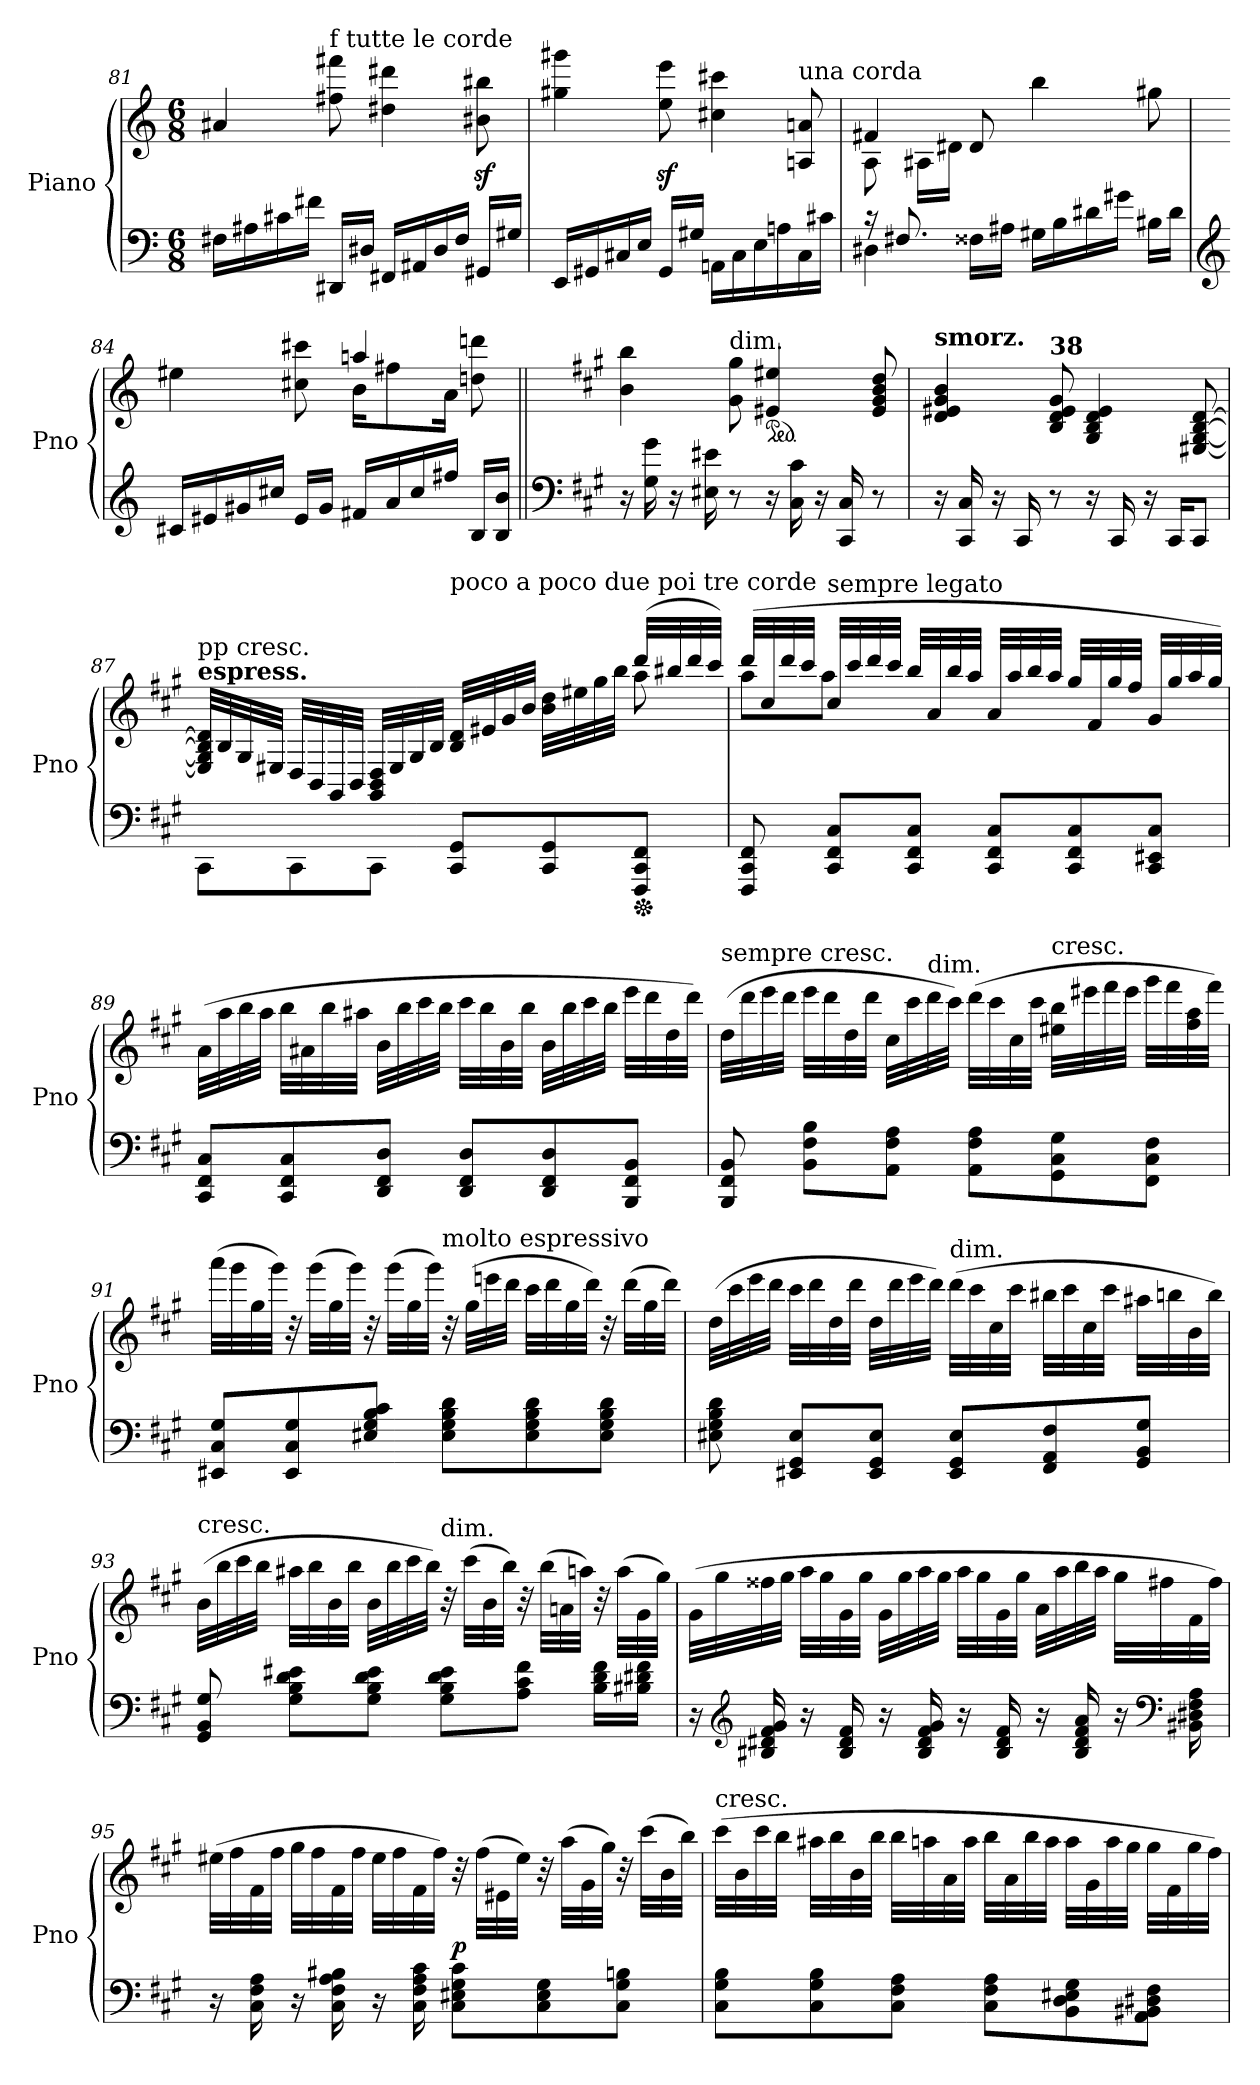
**kern	**kern	**dynam
*part1	*part1	*part1
*staff2	*staff1	*staff1/2
*I"Piano	*	*
*I'Pno	*	*
!!LO:LB:g=z
*clefF4	*clefG2	*
*k[]	*k[]	*
*C:	*C:	*
*M6/8	*M6/8	*
=81	=81	=81
16F#X\LL	4a#X/	.
16A#X\	.	.
16c#X\	.	.
16f#X\JJ	.	.
!	!LO:TX:a:t=f tutte le corde	!
16DD#X/LL	8ff#X\ 8fff#X\	.
16D#X/JJ	.	.
16FF#X/LL	4dd#X\ 4ddd#X\	.
16AA#X/	.	.
16D#/	.	.
16F#/JJ	.	.
16GG#X/LL	8b#X\z< 8bb#X\z<	.
16G#X/JJ	.	.
=82	=82	=82
16EE/LL	4gg#X\ 4ggg#X\	.
16GG#X/	.	.
16C#X/	.	.
16E/JJ	.	.
16GG#/LL	8ee\z< 8eee\z<	.
16G#X/JJ	.	.
16AAn\LL	4cc#X\ 4ccc#X\	.
16C#\	.	.
16E\	.	.
16An\	.	.
!	!LO:TX:a:t=una corda	!
16C#\	8An/ 8an/	.
16c#X\JJ	.	.
!!LO:PB:g=z
=83	=83	=83
*^	*^	*
4D#X\	16rc	4f#X/	8A\	.
.	8.F#X/	.	.	.
.	.	.	16A#X\LL	.
.	.	.	16d#X\JJ	.
16F##X\LL	2ryy	8d#/	2ryy	.
16A#X\JJ	.	.	.	.
16G#X\LL	.	4bb\	.	.
16B\	.	.	.	.
16d#X\	.	.	.	.
16g#X\JJ	.	.	.	.
16B#X\LL	.	8gg#X\	.	.
16d#\JJ	.	.	.	.
*v	*v	*	*	*
=84	=84	=84	=84
*clefG2	*	*	*
16c#X/LL	4ee#X\	4.ryy	.
16e#X/	.	.	.
16g#X/	.	.	.
16cc#X/JJ	.	.	.
16e#/LL	8cc#X\ 8ccc#X\	.	.
16g#/JJ	.	.	.
16f#X/LL	4aan/	16b\KL	.
16a/	.	8ff#X\	.
16cc#/	.	.	.
16ff#X/JJ	.	16a\Jk	.
16B/LL	8ddn\ 8dddn\	8ryy	.
16B/ 16b/JJ	.	.	.
*	*v	*v	*
!!LO:LB:g=z
=85||	=85||	=85||
*clefF4	*	*
*k[f#c#g#]	*k[f#c#g#]	*
*A:	*A:	*
16r	4b\ 4bb\	.
16G#\ 16g#\	.	.
16r	.	.
16E#X\ 16e#X\	.	.
!	!LO:TX:a:t=dim.	!
8r	8g#\ 8gg#\	.
*	*ped	*
16r	4e#X/ 4ee#X/	.
16C#\ 16c#\	.	.
16r	.	.
16CC#/ 16C#/	.	.
8r	8e#/ 8g#/ 8b/ 8dd/	.
=86	=86	=86
!	!LO:TX:a:B:t=smorz.	!
16r	4d/ 4e#X/ 4g#/ 4b/	.
16CC#/ 16C#/	.	.
16r	.	.
16CC#/	.	.
!	!LO:TX:a:B:t=38	!
8r	8B/ 8d/ 8e#/ 8g#/	.
16r	4G#/ 4B/ 4d/ 4e#/	.
16CC#/	.	.
16r	.	.
16CC#/KL	.	.
8CC#/J	[8E#X/ [8G#/ [8B/ [8d/	.
!!LO:LB:g=z
=87	=87	=87
*	*^	*
!	!LO:TX:a:B:t=espress.	!	!
!	!LO:TX:a:t=pp cresc.	!	!
8CC#\L	32E#/] 32G#/] 32B/] 32d/]LLL	8ryy	.
.	32B/	.	.
.	32G#/	.	.
.	32E#X/JJJ	.	.
*	*v	*v	*
8CC#\	32D/LLL	.
.	32BB/	.
.	32GG#/	.
.	32BB/JJJ	.
8CC#\J	32GG#/ 32BB/ 32D/LLL	.
.	32E#/	.
.	32G#/	.
.	32B/JJJ	.
!	!LO:TX:a:t=poco a poco due poi tre corde	!
8CC#/ 8GG#/L	32B/ 32d/LLL	.
.	32e#X/	.
.	32g#/	.
.	32b/JJJ	.
8CC#/ 8GG#/	32b\ 32dd\LLL	.
.	32ee#X\	.
.	32gg#\	.
.	32bb\JJJ	.
*Xped	*	*
*	*^	*
8FFF#/ 8CC#/ 8FF#/J	(>32ddd/LLL	8aa\	.
.	32bb#X/	.	.
.	32ddd/	.	.
.	32ccc#/JJJ)	.	.
!!LO:LB:g=z	!!
=88	=88	=88	=88
8FFF#/ 8CC#/ 8FF#/	(>32ddd/LLL	8aa\L	.
.	32cc#/	.	.
.	32ddd/	.	.
.	32ccc#/JJJ	.	.
!	!LO:TX:a:t=sempre legato	!	!
8CC#/ 8FF#/ 8C#/L	32cc#/LLL	8aa\J	.
.	32ccc#/	.	.
.	32ddd/	.	.
.	32ccc#/JJJ	.	.
8CC#/ 8FF#/ 8C#/J	32bb/LLL	2ryy	.
.	32a/	.	.
.	32bb/	.	.
.	32aa/JJJ	.	.
8CC#/ 8FF#/ 8C#/L	32a/LLL	.	.
.	32aa/	.	.
.	32bb/	.	.
.	32aa/JJJ	.	.
8CC#/ 8FF#/ 8C#/	32gg#/LLL	.	.
.	32f#/	.	.
.	32gg#/	.	.
.	32ff#/JJJ	.	.
8CC#/ 8EE#X/ 8C#/J	32g#/LLL	.	.
.	32gg#/	.	.
.	32aa/	.	.
.	32gg#/JJJ)	.	.
*	*v	*v	*
!!LO:LB:g=z
=89	=89	=89
8CC#/ 8FF#/ 8C#/L	(>32a\LLL	.
.	32aa\	.
.	32bb\	.
.	32aa\JJJ	.
8CC#/ 8FF#/ 8C#/	32bb\LLL	.
.	32a#X\	.
.	32bb\	.
.	32aa#X\JJJ	.
8DD/ 8FF#/ 8D/J	32b\LLL	.
.	32bb\	.
.	32ccc#\	.
.	32bb\JJJ	.
8DD/ 8FF#/ 8D/L	32ccc#\LLL	.
.	32bb\	.
.	32b\	.
.	32bb\JJJ	.
8DD/ 8FF#/ 8D/	32b\LLL	.
.	32bb\	.
.	32ccc#\	.
.	32bb\JJJ	.
8BBB/ 8FF#/ 8BB/J	32eee\LLL	.
.	32ddd\	.
.	32dd\	.
.	32ddd\JJJ)	.
!!LO:PB:g=z
=90	=90	=90
!	!LO:TX:a:t=sempre cresc.	!
8BBB/ 8FF#/ 8BB/	(>32dd\LLL	.
.	32ddd\	.
.	32eee\	.
.	32ddd\JJJ	.
8BB\ 8F#\ 8B\L	32eee\LLL	.
.	32ddd\	.
.	32dd\	.
.	32ddd\JJJ	.
8AA\ 8F#\ 8A\J	32cc#\LLL	.
.	32ccc#\	.
!	!LO:TX:a:t=dim.	!
.	32ddd\	.
.	32ccc#\JJJ)	.
8AA\ 8F#\ 8A\L	(>32ddd\LLL	.
.	32ccc#\	.
.	32cc#\	.
.	32ccc#\JJJ	.
!	!LO:TX:a:t=cresc.	!
8GG#\ 8C#\ 8G#\	32ee#X\ 32bb\LLL	.
.	32eee#X\	.
.	32fff#\	.
.	32eee#\JJJ	.
8FF#\ 8C#\ 8F#\J	32ggg#\LLL	.
.	32fff#\	.
.	32ff#\ 32aa\	.
.	32fff#\JJJ)	.
!!LO:LB:g=z
=91	=91	=91
8EE#X/ 8C#/ 8G#/L	(>32aaa\LLL	.
.	32ggg#\	.
.	32gg#\	.
.	32ggg#\JJJ)	.
8EE#/ 8C#/ 8G#/	32r	.
.	(>32ggg#\LLL	.
.	32gg#\	.
.	32ggg#\JJJ)	.
8E#X/ 8G#/ 8B/ 8c#/J	32r	.
.	(>32ggg#\LLL	.
.	32gg#\	.
.	32ggg#\JJJ)	.
!	!LO:TX:a:t=molto espressivo	!
8E#\ 8G#\ 8B\ 8d\L	32r	.
.	(>32gg#\LLL	.
.	32eeen\	.
.	32ddd\JJJ	.
8E#\ 8G#\ 8B\ 8d\	32ccc#\LLL	.
.	32ddd\	.
.	32gg#\	.
.	32ddd\JJJ)	.
8E#\ 8G#\ 8B\ 8d\J	32r	.
.	(>32ddd\LLL	.
.	32gg#\	.
.	32ddd\JJJ)	.
!!LO:LB:g=z
=92	=92	=92
8E#X\ 8G#\ 8B\ 8d\	(>32dd\LLL	.
.	32ccc#\	.
.	32eee\	.
.	32ddd\JJJ	.
8EE#X/ 8GG#/ 8E#/L	32ccc#\LLL	.
.	32ddd\	.
.	32dd\	.
.	32ddd\JJJ	.
8EE#/ 8GG#/ 8E#/J	32dd\LLL	.
.	32ddd\	.
.	32eee\	.
.	32ddd\JJJ)	.
!	!LO:TX:a:t=dim.	!
8EE#/ 8GG#/ 8E#/L	(>32ddd\LLL	.
.	32ccc#\	.
.	32cc#\	.
.	32ccc#\JJJ	.
8FF#/ 8AA/ 8F#/	32bb#X\LLL	.
.	32ccc#\	.
.	32cc#\	.
.	32ccc#\JJJ	.
8GG#/ 8BB/ 8G#/J	32aa#X\LLL	.
.	32bbn\	.
.	32b\	.
.	32bb\JJJ)	.
!!LO:LB:g=z
=93	=93	=93
!	!LO:TX:a:t=cresc.	!
8GG#/ 8BB/ 8G#/	(>32b\LLL	.
.	32bb\	.
.	32ccc#\	.
.	32bb\JJJ	.
8G#\ 8B\ 8d\ 8e#X\L	32aa#X\LLL	.
.	32bb\	.
.	32b\	.
.	32bb\JJJ	.
8G#\ 8B\ 8d\ 8e#\J	32b\LLL	.
.	32bb\	.
.	32ccc#\	.
.	32bb\JJJ)	.
!	!LO:TX:a:t=dim.	!
8G#\ 8B\ 8d\ 8e#\L	32r	.
.	(>32ccc#\LLL	.
.	32b\	.
.	32bb\JJJ)	.
8A\ 8c#\ 8f#\J	32r	.
.	(>32bb\LLL	.
.	32an\	.
.	32aan\JJJ)	.
16B\ 16d\ 16f#\LL	32r	.
.	(>32aa\LLL	.
16B#X\ 16d#X\ 16f#\JJ	32g#\	.
.	32gg#\JJJ)	.
!!LO:LB:g=z
=94	=94	=94
16r	(>32g#\LLL	.
.	32gg#\	.
*clefG2	*	*
16B#X/ 16d#X/ 16f#/ 16g#/	32ff##X\	.
.	32gg#\JJJ	.
16r	32aa\LLL	.
.	32gg#\	.
16B#/ 16d#/ 16f#/	32g#\	.
.	32gg#\JJJ	.
16r	32g#\LLL	.
.	32gg#\	.
16B#/ 16d#/ 16f#/ 16g#/	32aa\	.
.	32gg#\JJJ	.
16r	32aa\LLL	.
.	32gg#\	.
16B#/ 16d#/ 16f#/	32g#\	.
.	32gg#\JJJ	.
16r	32a\LLL	.
.	32aa\	.
16B#/ 16d#/ 16f#/ 16a/	32bb\	.
.	32aa\JJJ	.
16r	32gg#\LLL	.
.	32ff#X\	.
*clefF4	*	*
16BB#X\ 16D#X\ 16F#\ 16A\	32f#\	.
.	32ff#\JJJ)	.
!!LO:LB:g=z
=95	=95	=95
16r	(>32ee#X\LLL	.
.	32ff#\	.
16C#\ 16F#\ 16A\	32f#\	.
.	32ff#\JJJ	.
16r	32gg#\LLL	.
.	32ff#\	.
16C#\ 16F#\ 16A\ 16B#X\	32f#\	.
.	32ff#\JJJ	.
16r	32ee#\LLL	.
.	32ff#\	.
16C#\ 16F#\ 16A\ 16c#\	32f#\	.
.	32ff#\JJJ)	.
!	!	!LO:DY:b
8C#\ 8E#X\ 8G#\ 8c#\L	32r	p
.	(>32ff#\LLL	.
.	32e#X\	.
.	32ee#\JJJ)	.
8C#\ 8E#\ 8G#\	32r	.
.	(>32aa\LLL	.
.	32g#\	.
.	32gg#\JJJ)	.
8C#\ 8G#\ 8Bn\J	32r	.
.	(>32ccc#\LLL	.
.	32b\	.
.	32bb\JJJ)	.
!!LO:PB:g=z
=96	=96	=96
!	!LO:TX:a:t=cresc.	!
8C#\ 8G#\ 8B\L	(>32ccc#\LLL	.
.	32b\	.
.	32ccc#\	.
.	32bb\JJJ	.
8C#\ 8G#\ 8B\	32aa#X\LLL	.
.	32bb\	.
.	32b\	.
.	32bb\JJJ	.
8C#\ 8F#\ 8A\J	32bb\LLL	.
.	32aan\	.
.	32a\	.
.	32aa\JJJ	.
8C#\ 8F#\ 8A\L	32bb\LLL	.
.	32a\	.
.	32bb\	.
.	32aa\JJJ	.
8BB\ 8D\ 8E#X\ 8G#\	32aa\LLL	.
.	32g#\	.
.	32aa\	.
.	32gg#\JJJ	.
8AA\ 8BB#X\ 8D#X\ 8F#\J	32gg#\LLL	.
.	32f#\	.
.	32gg#\	.
.	32ff#\JJJ)	.
=	=	=
*-	*-	*-
